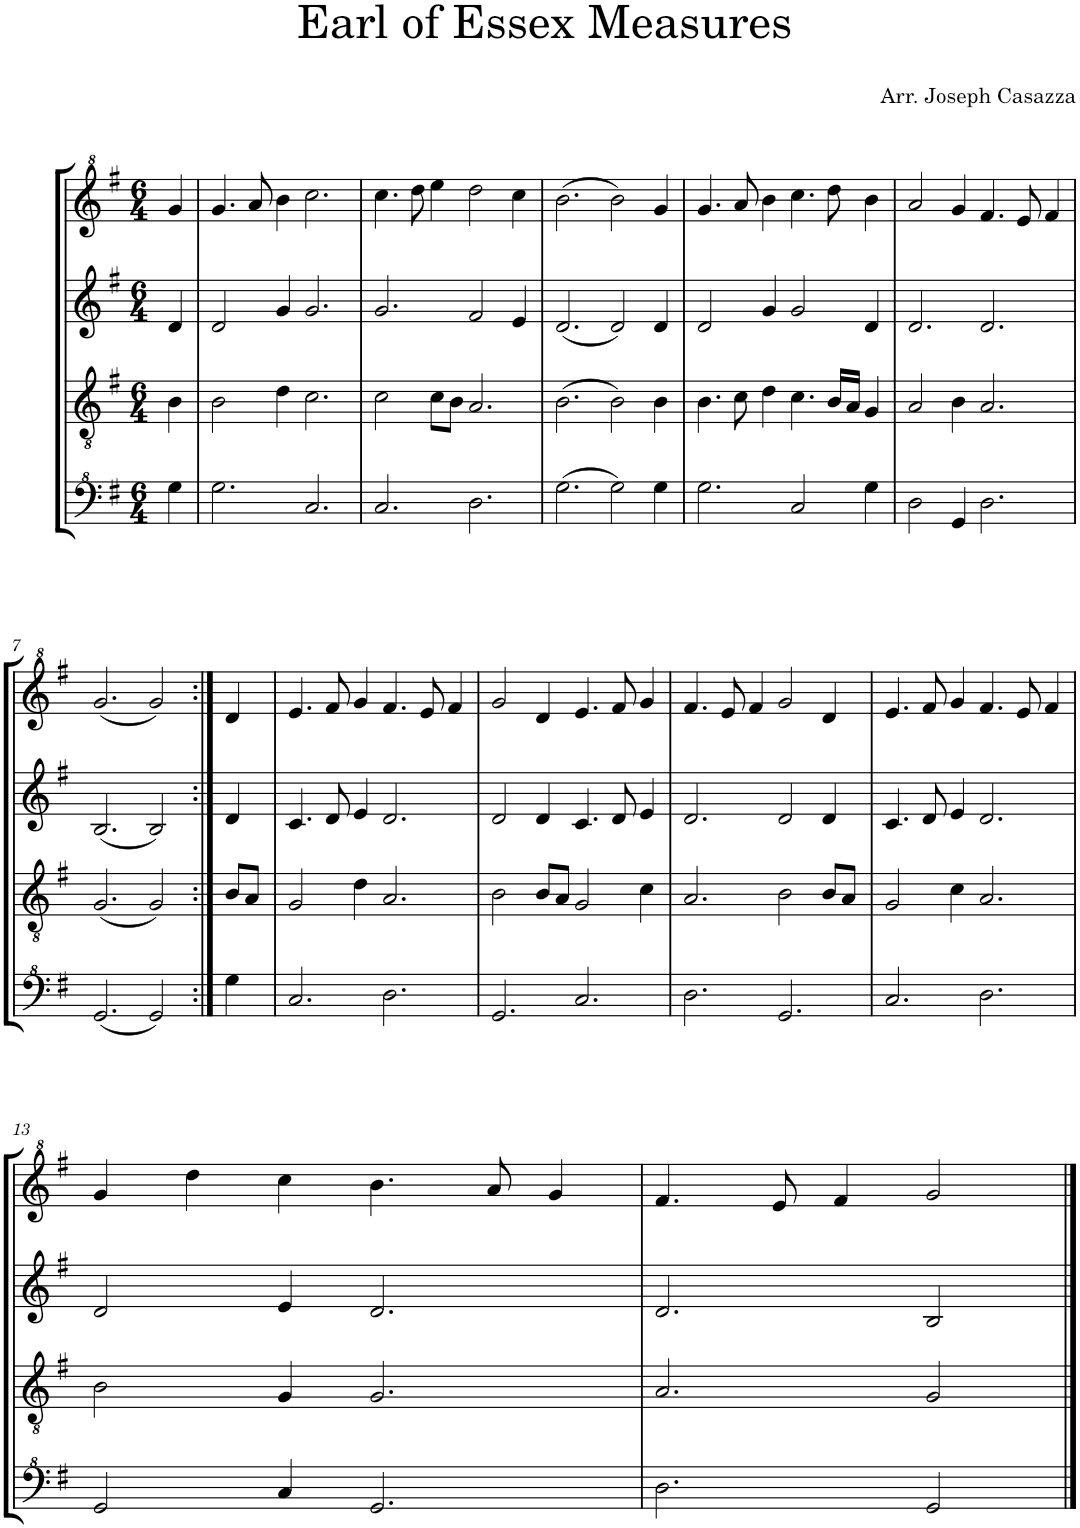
**kern	**kern	**kern	**kern
*part4	*part3	*part2	*part1
*staff4	*staff3	*staff2	*staff1
*I"Bass Recorder	*I"Bass Recorder	*I"Tenor Recorder	*I"Descant Recorder
*I'Rec	*I'Rec	*I'Rec	*I'Rec
*clefF^4	*clefGv2	*clefG2	*clefG^2
*k[f#]	*k[f#]	*k[f#]	*k[f#]
*M6/4	*M6/4	*M6/4	*M6/4
=1	=1	=1	=1
4g\	4B\	4d/	4gg/
=2	=2	=2	=2
2.g\	2B\	2d/	4.gg/
.	.	.	8aa/
.	4d\	4g/	4bb\
2.c/	2.c\	2.g/	2.ccc\
=3	=3	=3	=3
2.c/	2c\	2.g/	4.ccc\
.	.	.	8ddd\
.	8c\L	.	4eee\
.	8B\J	.	.
2.d\	2.A/	2f#/	2ddd\
.	.	4e/	4ccc\
=4	=4	=4	=4
(2.g\	(2.B\	(2.d/	(2.bb\
2g\)	2B\)	2d/)	2bb\)
4g\	4B\	4d/	4gg/
=5	=5	=5	=5
2.g\	4.B\	2d/	4.gg/
.	8c\	.	8aa/
.	4d\	4g/	4bb\
2c/	4.c\	2g/	4.ccc\
.	16B/LL	.	8ddd\
.	16A/JJ	.	.
4g\	4G/	4d/	4bb\
=6	=6	=6	=6
2d\	2A/	2.d/	2aa/
4G/	4B\	.	4gg/
2.d\	2.A/	2.d/	4.ff#/
.	.	.	8ee/
.	.	.	4ff#/
!!LO:LB:g=z
=7	=7	=7	=7
(2.G/	(2.G/	(2.B/	(2.gg/
2G/)	2G/)	2B/)	2gg/)
=8:|!	=8:|!	=8:|!	=8:|!
4g\	8B/L	4d/	4dd/
.	8A/J	.	.
=9	=9	=9	=9
2.c/	2G/	4.c/	4.ee/
.	.	8d/	8ff#/
.	4d\	4e/	4gg/
2.d\	2.A/	2.d/	4.ff#/
.	.	.	8ee/
.	.	.	4ff#/
=10	=10	=10	=10
2.G/	2B\	2d/	2gg/
.	8B/L	4d/	4dd/
.	8A/J	.	.
2.c/	2G/	4.c/	4.ee/
.	.	8d/	8ff#/
.	4c\	4e/	4gg/
=11	=11	=11	=11
2.d\	2.A/	2.d/	4.ff#/
.	.	.	8ee/
.	.	.	4ff#/
2.G/	2B\	2d/	2gg/
.	8B/L	4d/	4dd/
.	8A/J	.	.
=12	=12	=12	=12
2.c/	2G/	4.c/	4.ee/
.	.	8d/	8ff#/
.	4c\	4e/	4gg/
2.d\	2.A/	2.d/	4.ff#/
.	.	.	8ee/
.	.	.	4ff#/
!!LO:LB:g=z
=13	=13	=13	=13
2G/	2B\	2d/	4gg/
.	.	.	4ddd\
4c/	4G/	4e/	4ccc\
2.G/	2.G/	2.d/	4.bb\
.	.	.	8aa/
.	.	.	4gg/
=14	=14	=14	=14
2.d\	2.A/	2.d/	4.ff#/
.	.	.	8ee/
.	.	.	4ff#/
2G/	2G/	2B/	2gg/
==	==	==	==
*-	*-	*-	*-
